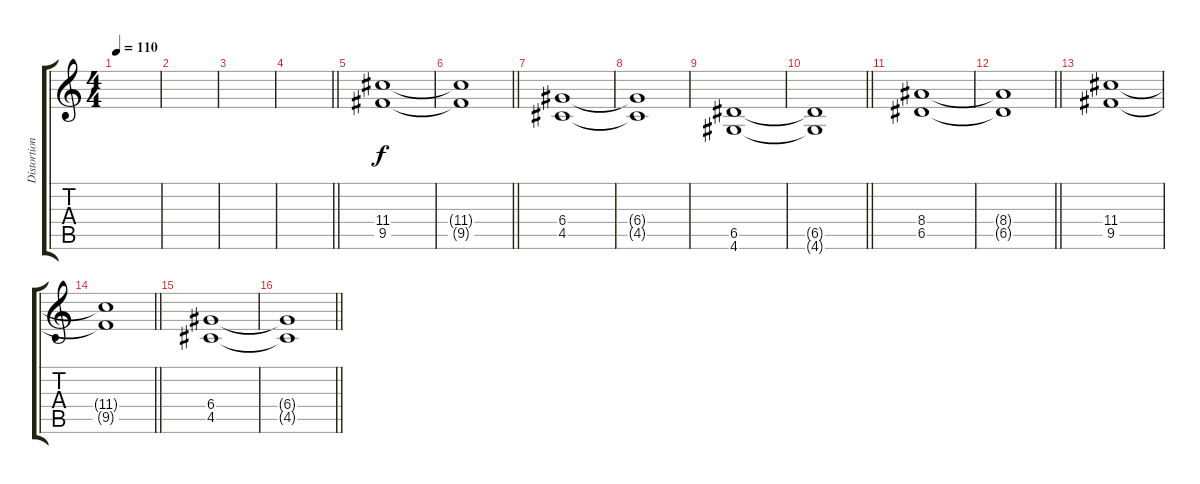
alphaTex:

\track ("Distortion Guitar" "Distortion") {instrument distortionguitar}
\staff {score tabs}
\tuning (E4 B3 G3 D3 A2 E2) {hide}
\ts (4 4)
\tempo 110
\clef g2
\ks c
|
|
|
\barLineRight lightlight
|
(11.4 9.5).1 |
\barLineRight lightlight
(11.4{t} 9.5{t}).1 |
(6.4 4.5).1 |
(6.4{t} 4.5{t}).1 |
(6.5 4.6).1 |
\barLineRight lightlight
(6.5{t} 4.6{t}).1 |
(8.4 6.5).1 |
\barLineRight lightlight
(8.4{t} 6.5{t}).1 |
(11.4 9.5).1 |
\barLineRight lightlight
(11.4{t} 9.5{t}).1 |
(6.4 4.5).1 |
\barLineRight lightlight
(6.4{t} 4.5{t}).1
